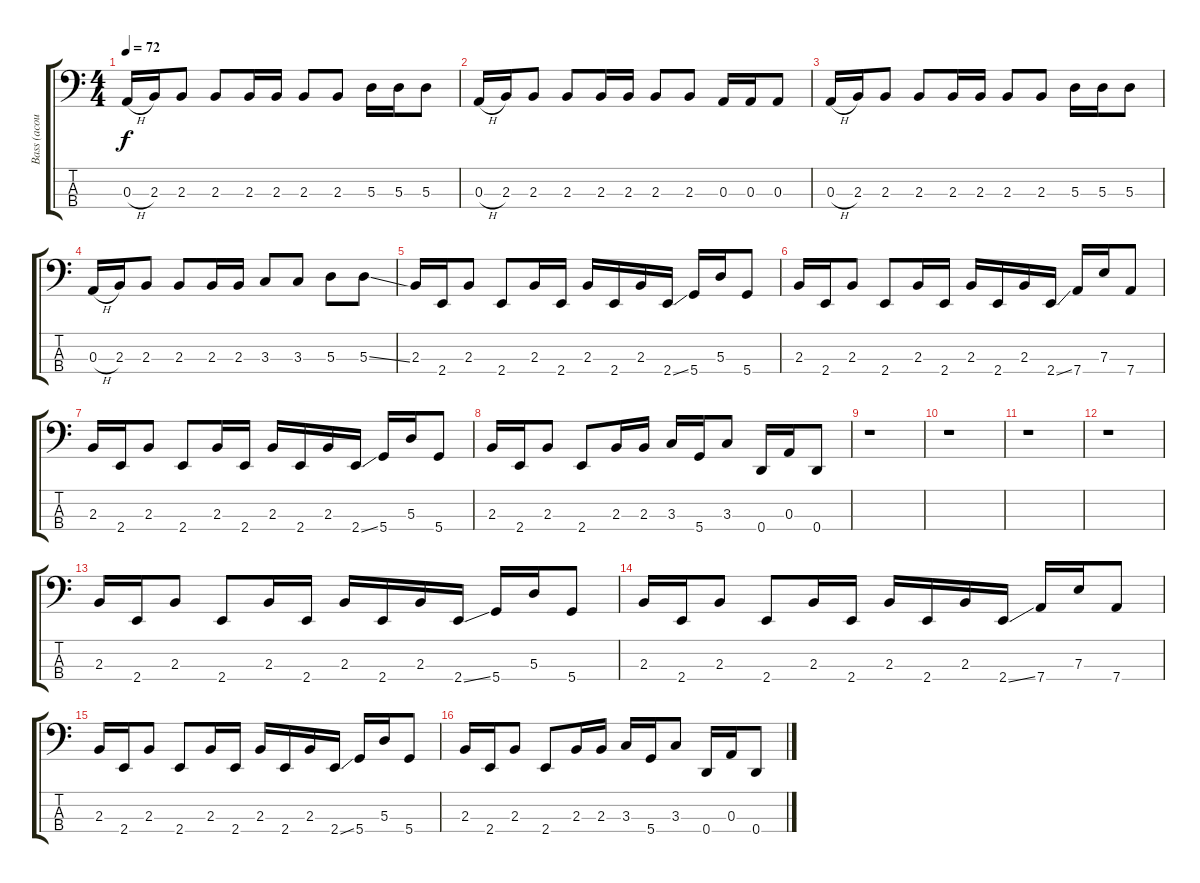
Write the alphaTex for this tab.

\track ("Bass (acoustic)" "Bass (acou") {instrument acousticbass}
\staff {score tabs}
\tuning (G2 D2 A1 D1) {hide}
\ts (4 4)
\tempo 72
\clef f4
\ks c
0.3{h}.16{dy f} 2.3.16 2.3.8 2.3.8 2.3.16 2.3.16 2.3.8 2.3.8 5.3.16 5.3.16 5.3.8 |
0.3{h}.16 2.3.16 2.3.8 2.3.8 2.3.16 2.3.16 2.3.8 2.3.8 0.3.16 0.3.16 0.3.8 |
0.3{h}.16 2.3.16 2.3.8 2.3.8 2.3.16 2.3.16 2.3.8 2.3.8 5.3.16 5.3.16 5.3.8 |
0.3{h}.16 2.3.16 2.3.8 2.3.8 2.3.16 2.3.16 3.3.8 3.3.8 5.3.8 5.3{ss}.8 |
2.3.16 2.4.16 2.3.8 2.4.8 2.3.16 2.4.16 2.3.16 2.4.16 2.3.16 2.4{ss}.16 5.4.16 5.3.16 5.4.8 |
2.3.16 2.4.16 2.3.8 2.4.8 2.3.16 2.4.16 2.3.16 2.4.16 2.3.16 2.4{ss}.16 7.4.16 7.3.16 7.4.8 |
2.3.16 2.4.16 2.3.8 2.4.8 2.3.16 2.4.16 2.3.16 2.4.16 2.3.16 2.4{ss}.16 5.4.16 5.3.16 5.4.8 |
2.3.16 2.4.16 2.3.8 2.4.8 2.3.16 2.3.16 3.3.16 5.4.16 3.3.8 0.4.16 0.3.16 0.4.8 |
r.1 |
r.1 |
r.1 |
r.1 |
2.3.16 2.4.16 2.3.8 2.4.8 2.3.16 2.4.16 2.3.16 2.4.16 2.3.16 2.4{ss}.16 5.4.16 5.3.16 5.4.8 |
2.3.16 2.4.16 2.3.8 2.4.8 2.3.16 2.4.16 2.3.16 2.4.16 2.3.16 2.4{ss}.16 7.4.16 7.3.16 7.4.8 |
2.3.16 2.4.16 2.3.8 2.4.8 2.3.16 2.4.16 2.3.16 2.4.16 2.3.16 2.4{ss}.16 5.4.16 5.3.16 5.4.8 |
2.3.16 2.4.16 2.3.8 2.4.8 2.3.16 2.3.16 3.3.16 5.4.16 3.3.8 0.4.16 0.3.16 0.4.8
